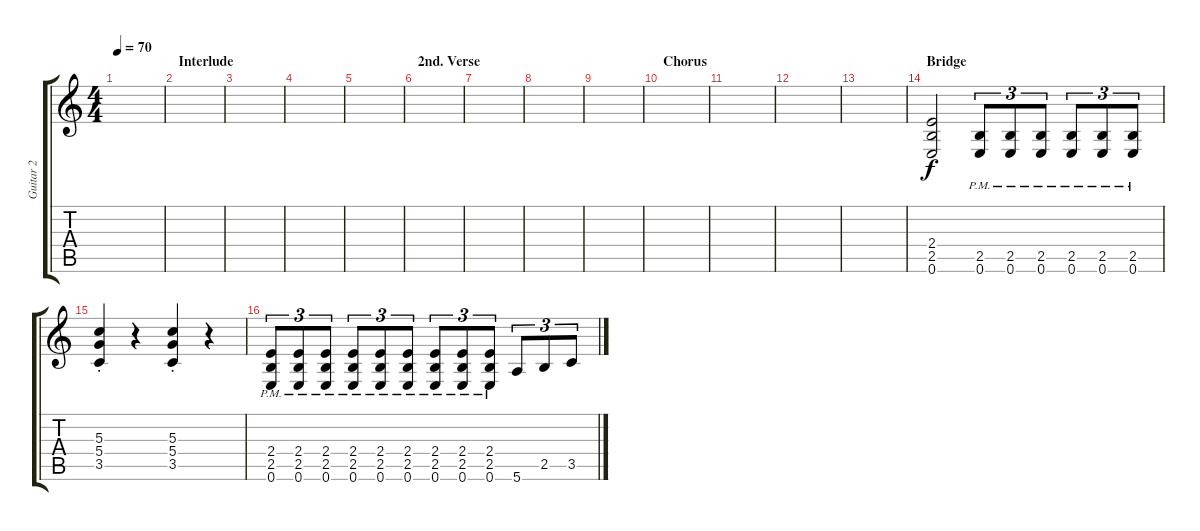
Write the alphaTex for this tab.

\track ("Guitar 2" "Guitar 2") {instrument overdrivenguitar}
\staff {score tabs}
\tuning (E4 B3 G3 D3 A2 E2) {hide}
\ts (4 4)
\tempo 70
\clef g2
\ks c
|
\section ("" "Interlude")
|
|
|
|
\section ("" "2nd. Verse")
|
|
|
|
\section ("" "Chorus")
|
|
|
|
\section ("" "Bridge")
(2.4 2.5 0.6).2 (2.5{pm} 0.6{pm}).8{tu (3 2)} (2.5{pm} 0.6{pm}).8{tu (3 2)} (2.5{pm} 0.6{pm}).8{tu (3 2)} (2.5{pm} 0.6{pm}).8{tu (3 2)} (2.5{pm} 0.6{pm}).8{tu (3 2)} (2.5{pm} 0.6{pm}).8{tu (3 2)} |
(5.3{st} 5.4{st} 3.5{st}).4 r.4 (5.3{st} 5.4{st} 3.5{st}).4 r.4 |
(2.4{pm} 2.5{pm} 0.6{pm}).8{tu (3 2)} (2.4{pm} 2.5{pm} 0.6{pm}).8{tu (3 2)} (2.4{pm} 2.5{pm} 0.6{pm}).8{tu (3 2)} (2.4{pm} 2.5{pm} 0.6{pm}).8{tu (3 2)} (2.4{pm} 2.5{pm} 0.6{pm}).8{tu (3 2)} (2.4{pm} 2.5{pm} 0.6{pm}).8{tu (3 2)} (2.4{pm} 2.5{pm} 0.6{pm}).8{tu (3 2)} (2.4{pm} 2.5{pm} 0.6{pm}).8{tu (3 2)} (2.4{pm} 2.5{pm} 0.6{pm}).8{tu (3 2)} 5.6.8{tu (3 2)} 2.5.8{tu (3 2)} 3.5.8{tu (3 2)}
